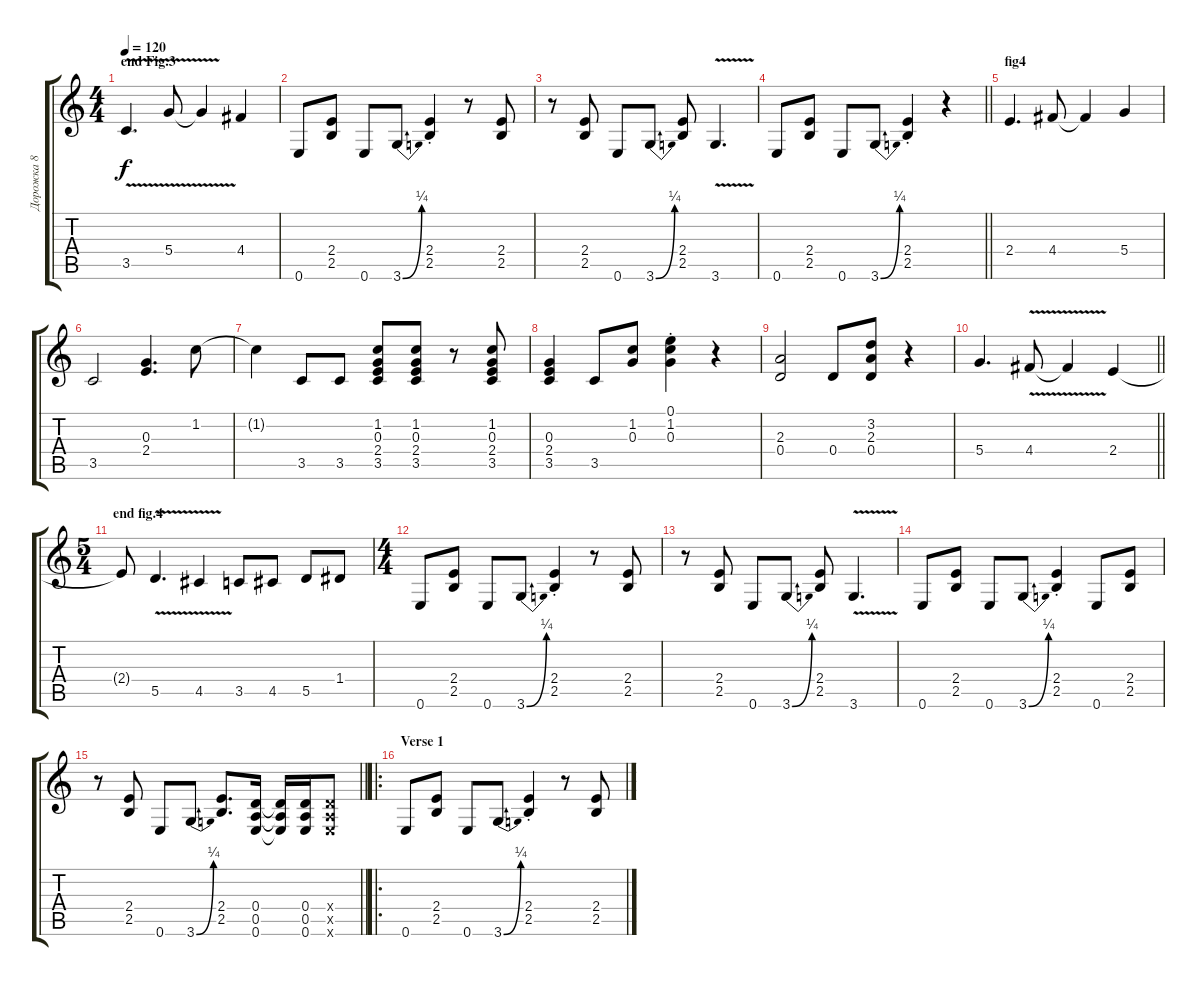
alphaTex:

\track ("Дорожка 8" "Дорожка 8") {instrument electricguitarjazz}
\staff {score tabs}
\tuning (E4 B3 G3 D3 A2 E2) {hide}
\ts (4 4)
\section ("" "end Fig.3")
\tempo 120
\clef g2
\ks c
3.5{v}.4{d dy f} 5.4{v}.8 5.4{t}.4 4.4.4 |
0.6.8 (2.4 2.5).8 0.6.8 3.6{be (bend 0 0 60 1)}.8 (2.4{st} 2.5{st}).4 r.8 (2.4 2.5).8 |
r.8 (2.4 2.5).8 0.6.8 3.6{be (bend 0 0 60 1)}.8 (2.4 2.5).8 3.6{v}.4{d} |
\barLineRight lightlight
0.6.8 (2.4 2.5).8 0.6.8 3.6{be (bend 0 0 60 1)}.8 (2.4{st} 2.5{st}).4 r.4 |
\section ("" "fig4")
2.4.4{d} 4.4.8 4.4{t}.4 5.4.4 |
3.5.2 (0.3 2.4).4{d} 1.2.8 |
1.2{t}.4 3.5.8 3.5.8 (1.2 0.3 2.4 3.5).8 (1.2 0.3 2.4 3.5).8 r.8 (1.2 0.3 2.4 3.5).8 |
(0.3 2.4 3.5).4 3.5.8 (1.2 0.3).8 (0.1{st} 1.2{st} 0.3{st}).4 r.4 |
(2.3 0.4).2 0.4.8 (3.2 2.3 0.4).8 r.4 |
\barLineRight lightlight
5.4.4{d} 4.4{v}.8 4.4{t}.4 2.4.4 |
\ts (5 4)
\section ("" "end fig.4")
2.4{t}.8 5.5{v}.4{d} 4.5{v}.4 3.5.8 4.5.8 5.5.8 1.4.8 |
\ts (4 4)
0.6.8 (2.4 2.5).8 0.6.8 3.6{be (bend 0 0 60 1)}.8 (2.4{st} 2.5{st}).4 r.8 (2.4 2.5).8 |
r.8 (2.4 2.5).8 0.6.8 3.6{be (bend 0 0 60 1)}.8 (2.4 2.5).8 3.6{v}.4{d} |
0.6.8 (2.4 2.5).8 0.6.8 3.6{be (bend 0 0 60 1)}.8 (2.4{st} 2.5{st}).4 0.6.8 (2.4 2.5).8 |
\barLineRight lightlight
r.8 (2.4 2.5).8 0.6.8 3.6{be (bend 0 0 60 1)}.8 (2.4 2.5).8{d} (0.4 0.5 0.6).16 (0.4{t} 0.5{t} 0.6{t}).16 (0.4 0.5 0.6).16 (0.4{x} 0.5{x} 0.6{x}).8 |
\ro
\section ("" "Verse 1")
0.6.8 (2.4 2.5).8 0.6.8 3.6{be (bend 0 0 60 1)}.8 (2.4{st} 2.5{st}).4 r.8 (2.4 2.5).8
